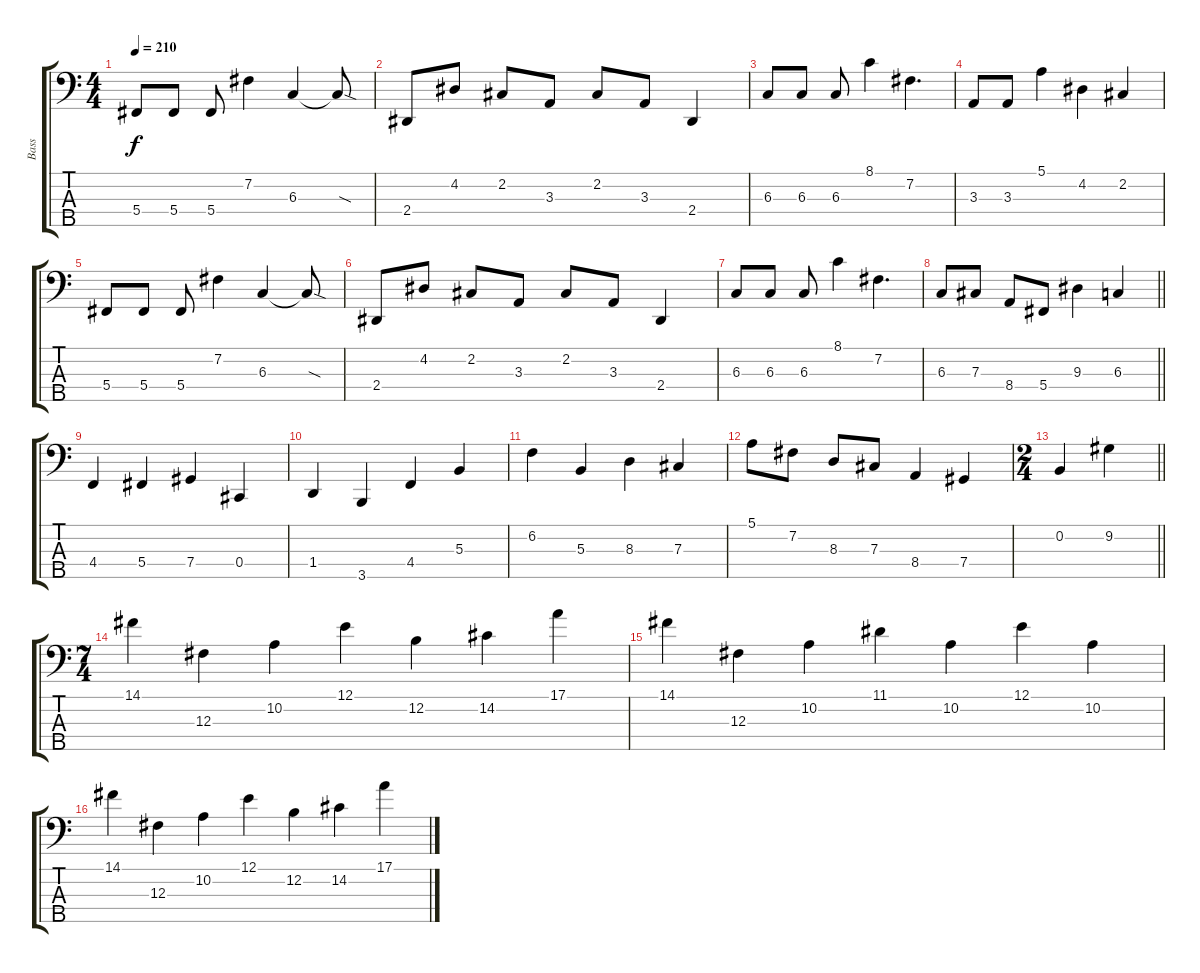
\track ("Bass" "Bass") {instrument electricbassfinger}
\staff {score tabs}
\tuning (E2 B1 Gb1 Db1 Ab0) {hide}
\ts (4 4)
\tempo 210
\clef f4
\ks c
5.4.8{dy f} 5.4.8 5.4.8 7.2.4 6.3.4 6.3{sod t}.8 |
2.4.8 4.2.8 2.2.8 3.3.8 2.2.8 3.3.8 2.4.4 |
6.3.8 6.3.8 6.3.8 8.1.4 7.2.4{d} |
3.3.8 3.3.8 5.1.4 4.2.4 2.2.4 |
5.4.8 5.4.8 5.4.8 7.2.4 6.3.4 6.3{sod t}.8 |
2.4.8 4.2.8 2.2.8 3.3.8 2.2.8 3.3.8 2.4.4 |
6.3.8 6.3.8 6.3.8 8.1.4 7.2.4{d} |
\barLineRight lightlight
6.3.8 7.3.8 8.4.8 5.4.8 9.3.4 6.3.4 |
4.4.4 5.4.4 7.4.4 0.4.4 |
1.4.4 3.5.4 4.4.4 5.3.4 |
6.2.4 5.3.4 8.3.4 7.3.4 |
5.1.8 7.2.8 8.3.8 7.3.8 8.4.4 7.4.4 |
\ts (2 4)
\barLineRight lightlight
0.2.4 9.2.4 |
\ts (7 4)
14.1.4 12.3.4 10.2.4 12.1.4 12.2.4 14.2.4 17.1.4 |
14.1.4 12.3.4 10.2.4 11.1.4 10.2.4 12.1.4 10.2.4 |
14.1.4 12.3.4 10.2.4 12.1.4 12.2.4 14.2.4 17.1.4
